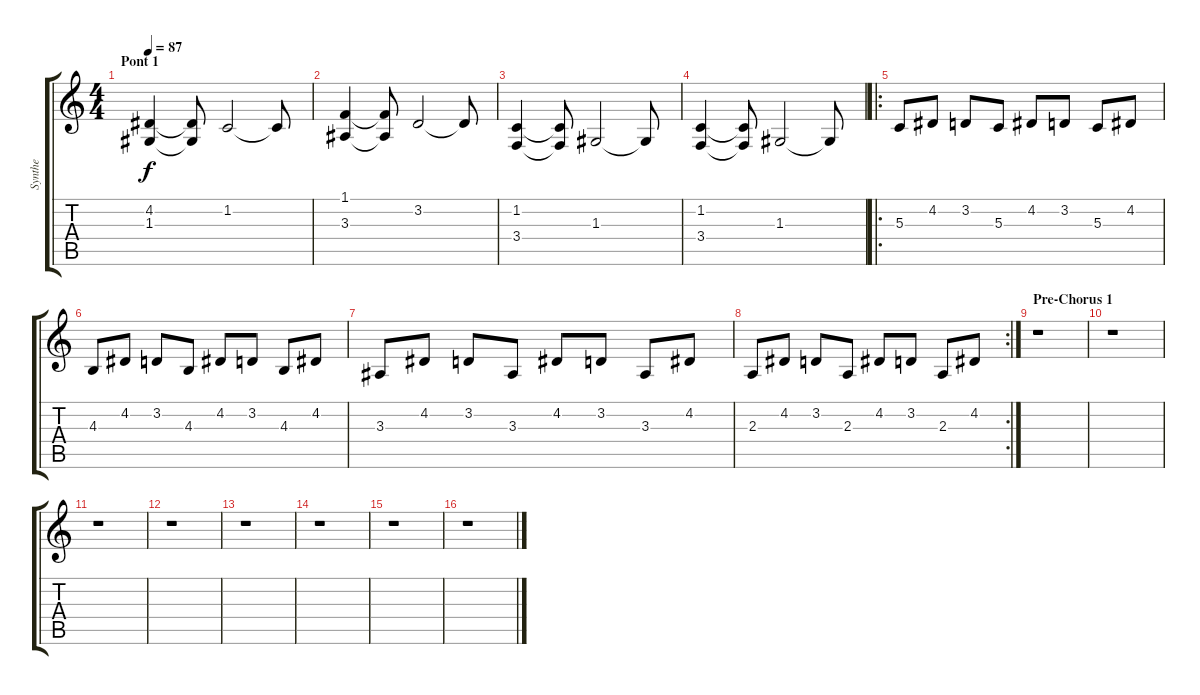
\track ("Synthe" "Synthe") {instrument tremolostrings}
\staff {score tabs}
\tuning (E4 B3 G3 D3 A2 E2) {hide}
\ts (4 4)
\section ("" "Pont 1")
\tempo 87
\clef g2
\ks c
(4.2 1.3).4{dy f volume 10 instrument fx5brightness} (4.2{t} 1.3{t}).8 1.2.2 1.2{t}.8 |
(1.1 3.3).4 (1.1{t} 3.3{t}).8 3.2.2 3.2{t}.8 |
(1.2 3.4).4 (1.2{t} 3.4{t}).8 1.3.2 1.3{t}.8 |
(1.2 3.4).4 (1.2{t} 3.4{t}).8 1.3.2 1.3{t}.8 |
\ro
5.3.8{instrument tremolostrings} 4.2.8 3.2.8 5.3.8 4.2.8 3.2.8 5.3.8 4.2.8 |
4.3.8 4.2.8 3.2.8 4.3.8 4.2.8 3.2.8 4.3.8 4.2.8 |
3.3.8 4.2.8 3.2.8 3.3.8 4.2.8 3.2.8 3.3.8 4.2.8 |
\rc 2
2.3.8 4.2.8 3.2.8 2.3.8 4.2.8 3.2.8 2.3.8 4.2.8 |
\section ("" "Pre-Chorus 1")
r.1 |
r.1 |
r.1 |
r.1 |
r.1 |
r.1 |
r.1 |
r.1
